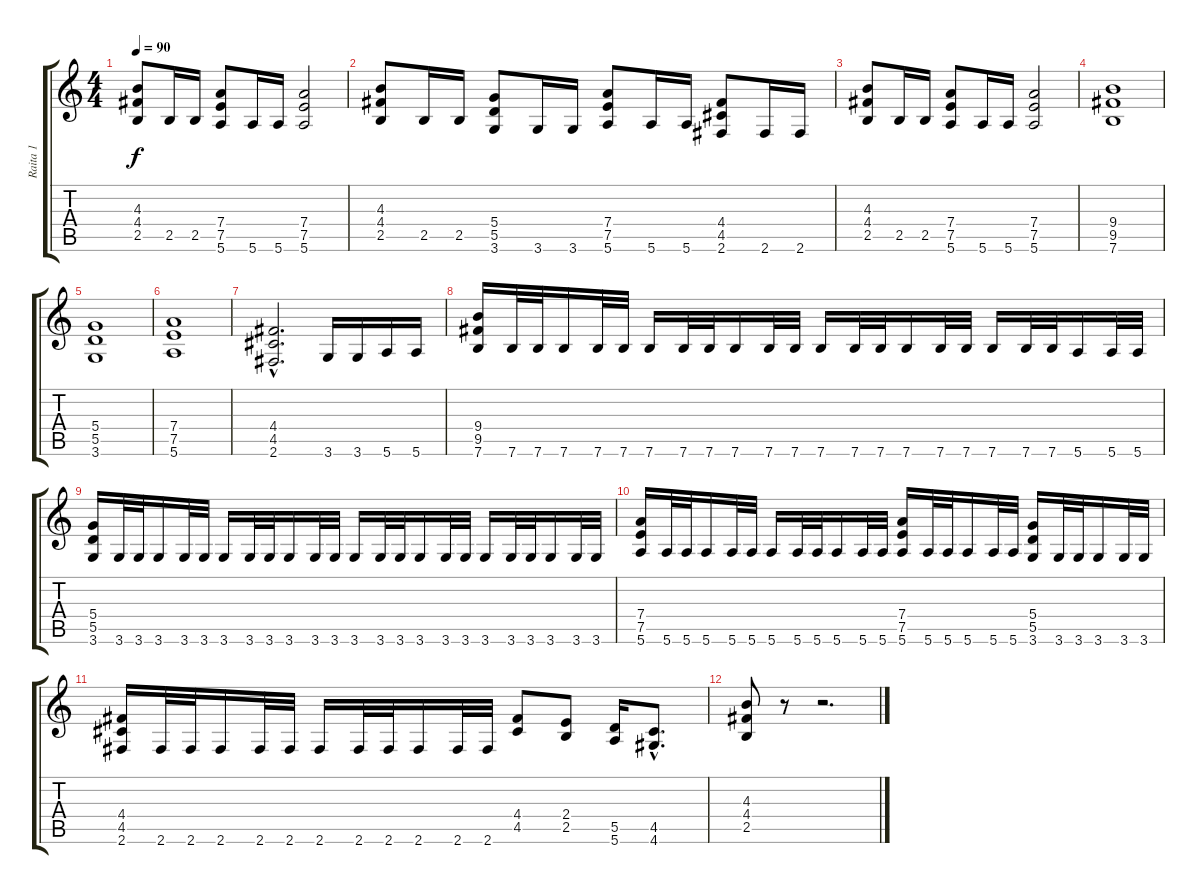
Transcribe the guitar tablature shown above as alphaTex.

\track ("Raita 1" "Raita 1") {instrument distortionguitar}
\staff {score tabs}
\tuning (E4 B3 G3 D3 A2 E2) {hide}
\ts (4 4)
\tempo 90
\clef g2
\ks c
(4.3 4.4 2.5).8{dy f} 2.5.16 2.5.16 (7.4 7.5 5.6).8 5.6.16 5.6.16 (7.4 7.5 5.6).2 |
(4.3 4.4 2.5).8 2.5.16 2.5.16 (5.4 5.5 3.6).8 3.6.16 3.6.16 (7.4 7.5 5.6).8 5.6.16 5.6.16 (4.4 4.5 2.6).8 2.6.16 2.6.16 |
(4.3 4.4 2.5).8 2.5.16 2.5.16 (7.4 7.5 5.6).8 5.6.16 5.6.16 (7.4 7.5 5.6).2 |
(9.4 9.5 7.6).1 |
(5.4 5.5 3.6).1 |
(7.4 7.5 5.6).1 |
(4.4{hac} 4.5{hac} 2.6{hac}).2{d} 3.6.16 3.6.16 5.6.16 5.6.16 |
(9.4 9.5 7.6).16 7.6.32 7.6.32 7.6.16 7.6.32 7.6.32 7.6.16 7.6.32 7.6.32 7.6.16 7.6.32 7.6.32 7.6.16 7.6.32 7.6.32 7.6.16 7.6.32 7.6.32 7.6.16 7.6.32 7.6.32 5.6.16 5.6.32 5.6.32 |
(5.4 5.5 3.6).16 3.6.32 3.6.32 3.6.16 3.6.32 3.6.32 3.6.16 3.6.32 3.6.32 3.6.16 3.6.32 3.6.32 3.6.16 3.6.32 3.6.32 3.6.16 3.6.32 3.6.32 3.6.16 3.6.32 3.6.32 3.6.16 3.6.32 3.6.32 |
(7.4 7.5 5.6).16 5.6.32 5.6.32 5.6.16 5.6.32 5.6.32 5.6.16 5.6.32 5.6.32 5.6.16 5.6.32 5.6.32 (7.4 7.5 5.6).16 5.6.32 5.6.32 5.6.16 5.6.32 5.6.32 (5.4 5.5 3.6).16 3.6.32 3.6.32 3.6.16 3.6.32 3.6.32 |
(4.4 4.5 2.6).16 2.6.32 2.6.32 2.6.16 2.6.32 2.6.32 2.6.16 2.6.32 2.6.32 2.6.16 2.6.32 2.6.32 (4.4 4.5).8 (2.4 2.5).8 (5.5 5.6).16 (4.5{hac} 4.6{hac}).8{d} |
(4.3 4.4 2.5).8 r.8 r.2{d}
